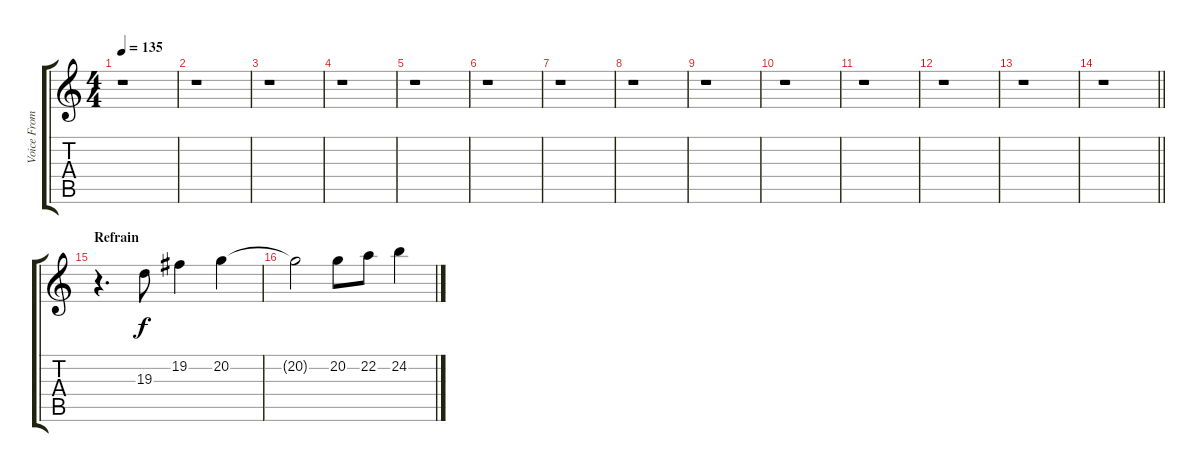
\track ("Voice From 3rds" "Voice From") {instrument flute}
\staff {score tabs}
\tuning (E4 B3 G3 D3 A2 E2) {hide}
\ts (4 4)
\tempo 135
\clef g2
\ks c
r.1{dy f} |
r.1 |
r.1 |
r.1 |
r.1 |
r.1 |
r.1 |
r.1 |
r.1 |
r.1 |
r.1 |
r.1 |
r.1 |
\barLineRight lightlight
r.1 |
\section ("" "Refrain")
r.4{d} 19.3.8 19.2.4 20.2.4 |
20.2{t}.2 20.2.8 22.2.8 24.2.4
